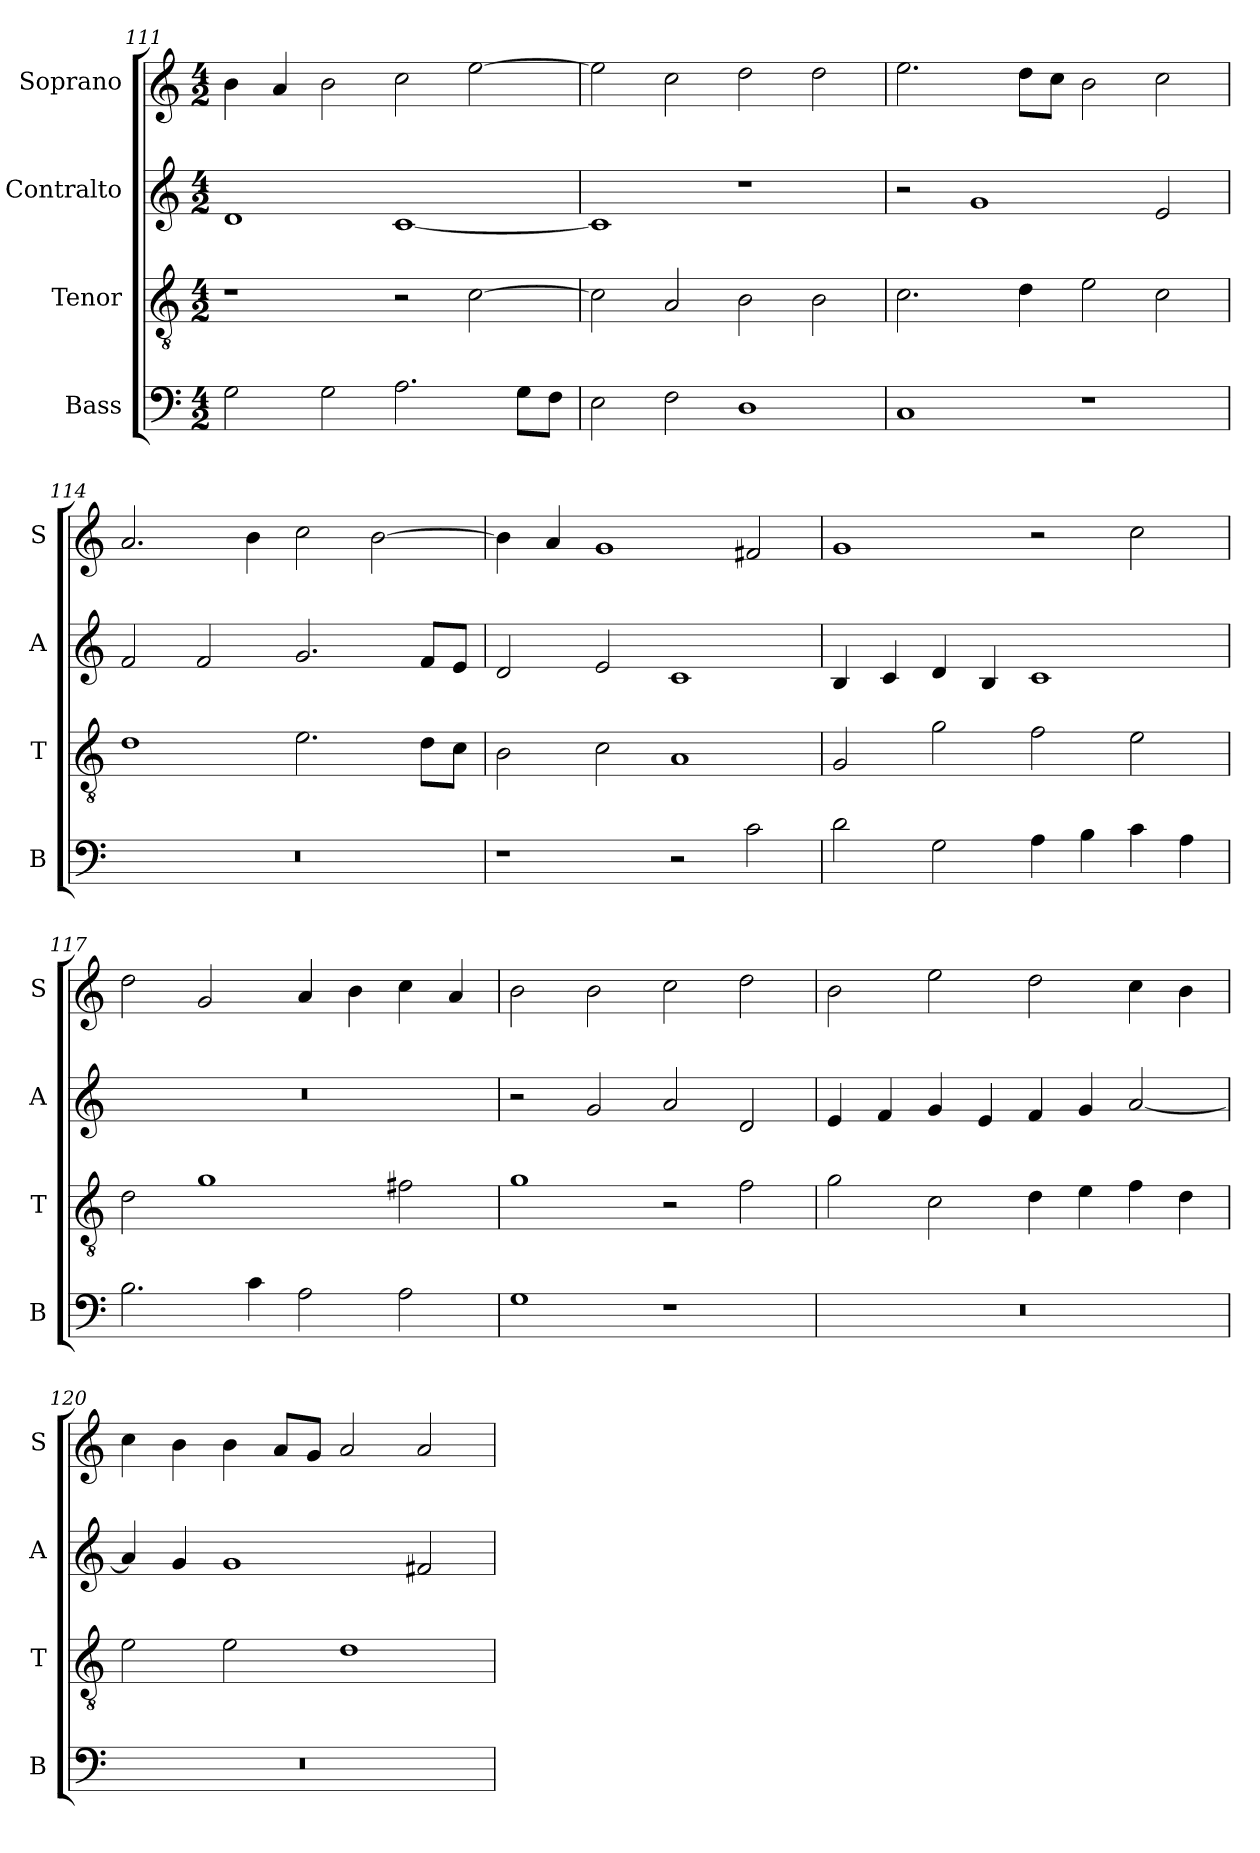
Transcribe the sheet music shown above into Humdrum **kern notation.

**kern	**kern	**kern	**kern
*part4	*part3	*part2	*part1
*staff4	*staff3	*staff2	*staff1
*I"Bass	*I"Tenor	*I"Contralto	*I"Soprano
*I'B	*I'T	*I'A	*I'S
*clefF4	*clefGv2	*clefG2	*clefG2
*k[]	*k[]	*k[]	*k[]
*C:ion	*C:ion	*C:ion	*C:ion
*M4/2	*M4/2	*M4/2	*M4/2
=111	=111	=111	=111
2G	1r	1d	4b
.	.	.	4a
2G	.	.	2b
2.A	2r	[1c	2cc
.	[2c	.	[2ee
8G\L	.	.	.
8F\J	.	.	.
=112	=112	=112	=112
2E	2c]	1c]	2ee]
2F	2A	.	2cc
1D	2B	1r	2dd
.	2B	.	2dd
=113	=113	=113	=113
1C	2.c	2r	2.ee
.	.	1g	.
.	4d	.	8dd\L
.	.	.	8cc\J
1r	2e	.	2b
.	2c	2e	2cc
=114	=114	=114	=114
0r	1d	2f	2.a
.	.	2f	.
.	.	.	4b
.	2.e	2.g	2cc
.	.	.	[2b
.	8d\L	8f/L	.
.	8c\J	8e/J	.
=115	=115	=115	=115
1r	2B	2d	4b]
.	.	.	4a
.	2c	2e	1g
2r	1A	1c	.
2c	.	.	2f#X
=116	=116	=116	=116
2d	2G	4B	1g
.	.	4c	.
2G	2g	4d	.
.	.	4B	.
4A	2f	1c	2r
4B	.	.	.
4c	2e	.	2cc
4A	.	.	.
=117	=117	=117	=117
2.B	2d	0r	2dd
.	1g	.	2g
4c	.	.	.
2A	.	.	4a
.	.	.	4b
2A	2f#X	.	4cc
.	.	.	4a
=118	=118	=118	=118
1G	1g	2r	2b
.	.	2g	2b
1r	2r	2a	2cc
.	2f	2d	2dd
=119	=119	=119	=119
0r	2g	4e	2b
.	.	4f	.
.	2c	4g	2ee
.	.	4e	.
.	4d	4f	2dd
.	4e	4g	.
.	4f	[2a	4cc
.	4d	.	4b
=120	=120	=120	=120
0r	2e	4a]	4cc
.	.	4g	4b
.	2e	1g	4b
.	.	.	8a/L
.	.	.	8g/J
.	1d	.	2a
.	.	2f#X	2a
=	=	=	=
*-	*-	*-	*-
